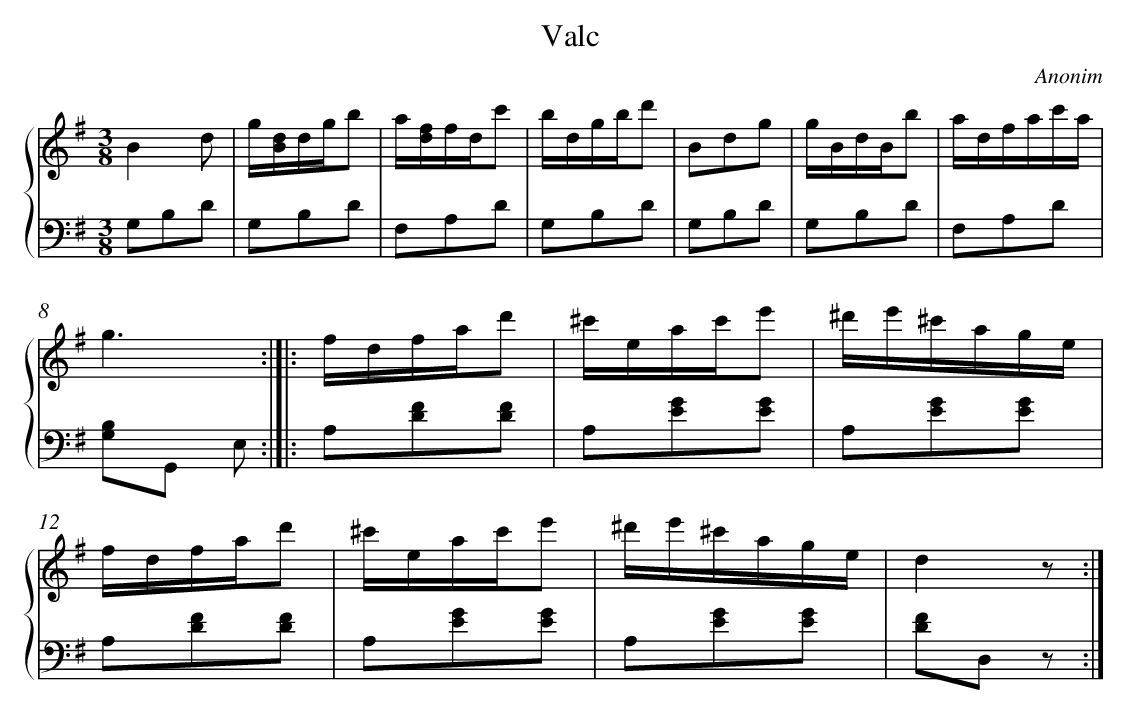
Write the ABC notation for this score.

X:1
T: Valc
C: Anonim
L: 1/8
M: 3/8
%%staves {1 2}
V: 1 clef=treble
V: 2 clef=bass
K: G
[V:1] B2d |
[V:2] G,B,D |
[V:1] g/[B/d/]d/g/b |
[V:2] G,B,D |
[V:1] a/[d/f/]f/d/c' |
[V:2] F,A,D |
[V:1] b/d/g/b/d' |
[V:2] G,B,D |
[V:1] Bdg |
[V:2] G,B,D |
[V:1] g/B/d/B/b |
[V:2] G,B,D |
[V:1] a/d/f/a/c'/a/ |
[V:2] F,A,D |
[V:1] g3 :|]|:
[V:2] [G,B,]G,, E, :|]|:
[V:1] f/d/f/a/d' |
[V:2] A,[DF][DF] |
[V:1] ^c'/e/a/c'/e' |
[V:2] A,[EG][EG] |
[V:1] ^d'/e'/^c'/a/g/e/ |
[V:2] A,[EG][EG] |
[V:1] f/d/f/a/d' |
[V:2] A,[DF][DF] |
[V:1] ^c'/e/a/c'/e' |
[V:2] A,[EG][EG] |
[V:1] ^d'/e'/^c'/a/g/e/ |
[V:2] A,[EG][EG] |
[V:1] d2z :|]
[V:2] [DF]D, z :|]
